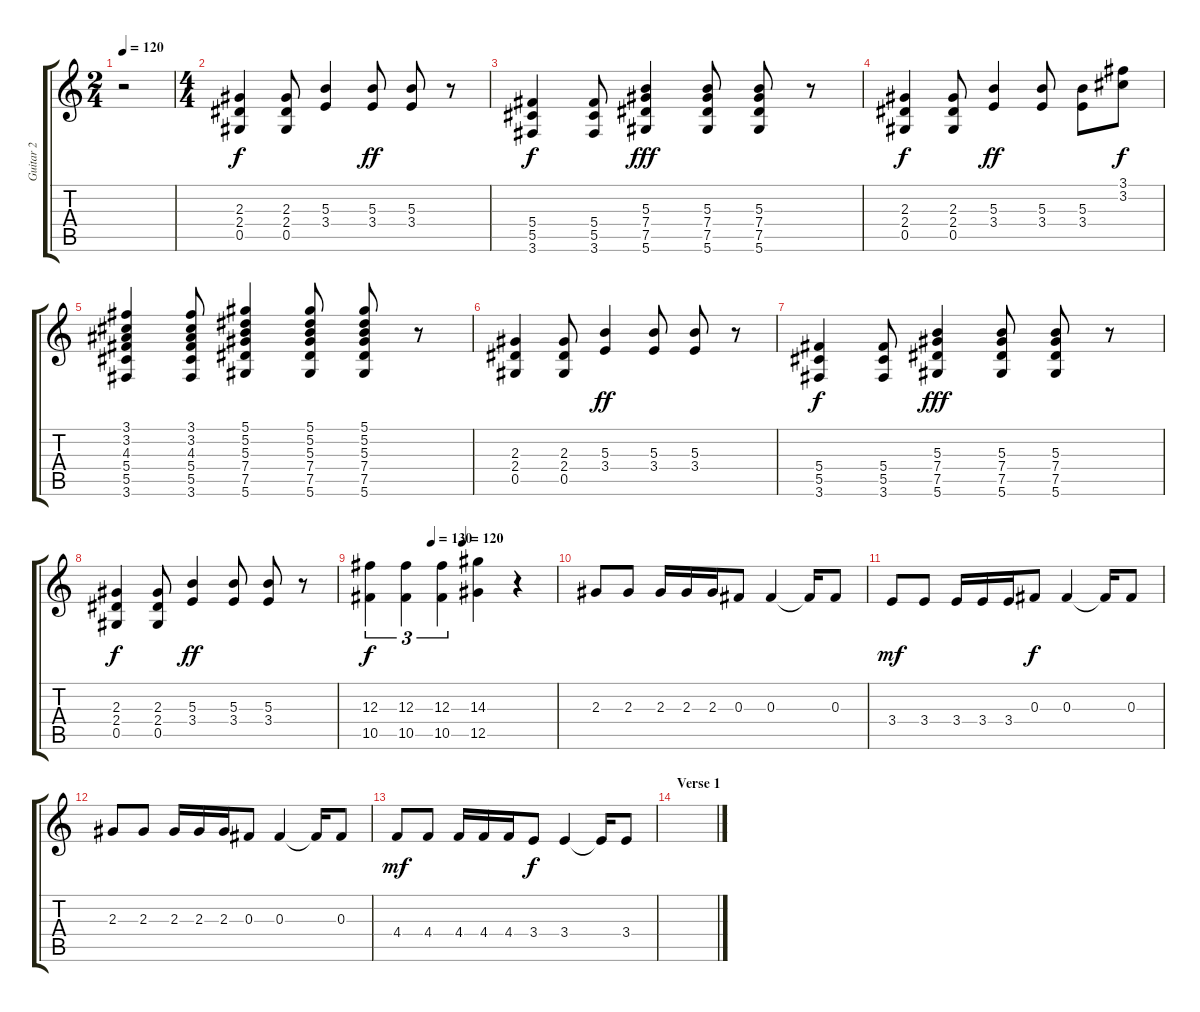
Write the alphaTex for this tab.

\track ("Guitar 2" "Guitar 2") {instrument electricguitarclean}
\staff {score tabs}
\tuning (Eb4 Bb3 Gb3 Db3 Ab2 Eb2) {hide}
\ts (2 4)
\tempo 120
\clef g2
\ks c
r.2{dy f instrument electricguitarclean} |
\ts (4 4)
(2.3 2.4 0.5).4 (2.3 2.4 0.5).8 (5.3 3.4).4 (5.3 3.4).8{dy ff} (5.3 3.4).8 r.8 |
(5.4 5.5 3.6).4{dy f} (5.4 5.5 3.6).8 (5.3 7.4 7.5 5.6).4{dy fff} (5.3 7.4 7.5 5.6).8 (5.3 7.4 7.5 5.6).8 r.8 |
(2.3 2.4 0.5).4{dy f} (2.3 2.4 0.5).8 (5.3 3.4).4{dy ff} (5.3 3.4).8 (5.3 3.4).8 (3.1 3.2).8{dy f volume 14} |
(3.1 3.2 4.3 5.4 5.5 3.6).4{volume 14} (3.1 3.2 4.3 5.4 5.5 3.6).8 (5.1 5.2 5.3 7.4 7.5 5.6).4 (5.1 5.2 5.3 7.4 7.5 5.6).8 (5.1 5.2 5.3 7.4 7.5 5.6).8 r.8 |
(2.3 2.4 0.5).4 (2.3 2.4 0.5).8 (5.3 3.4).4{dy ff} (5.3 3.4).8 (5.3 3.4).8 r.8 |
(5.4 5.5 3.6).4{dy f} (5.4 5.5 3.6).8 (5.3 7.4 7.5 5.6).4{dy fff} (5.3 7.4 7.5 5.6).8 (5.3 7.4 7.5 5.6).8 r.8 |
(2.3 2.4 0.5).4{dy f} (2.3 2.4 0.5).8 (5.3 3.4).4{dy ff} (5.3 3.4).8 (5.3 3.4).8 r.8 |
\tempo (130 0.3333333333333333)
\tempo (120 0.5)
(12.3 10.5).4{tu (3 2) dy f} (12.3 10.5).4{tu (3 2)} (12.3 10.5).4{tu (3 2)} (14.3 12.5).4 r.4 |
2.3.8{volume 16} 2.3.8 2.3.16 2.3.16 2.3.16 0.3.8 0.3.4 0.3{t}.16 0.3.8 |
3.4.8{dy mf} 3.4.8 3.4.16 3.4.16 3.4.16 0.3.8{dy f} 0.3.4 0.3{t}.16 0.3.8 |
2.3.8{volume 16} 2.3.8 2.3.16 2.3.16 2.3.16 0.3.8 0.3.4 0.3{t}.16 0.3.8 |
4.4.8{dy mf} 4.4.8 4.4.16 4.4.16 4.4.16 3.4.8{dy f} 3.4.4 3.4{t}.16 3.4.8 |
\section ("" "Verse 1")
